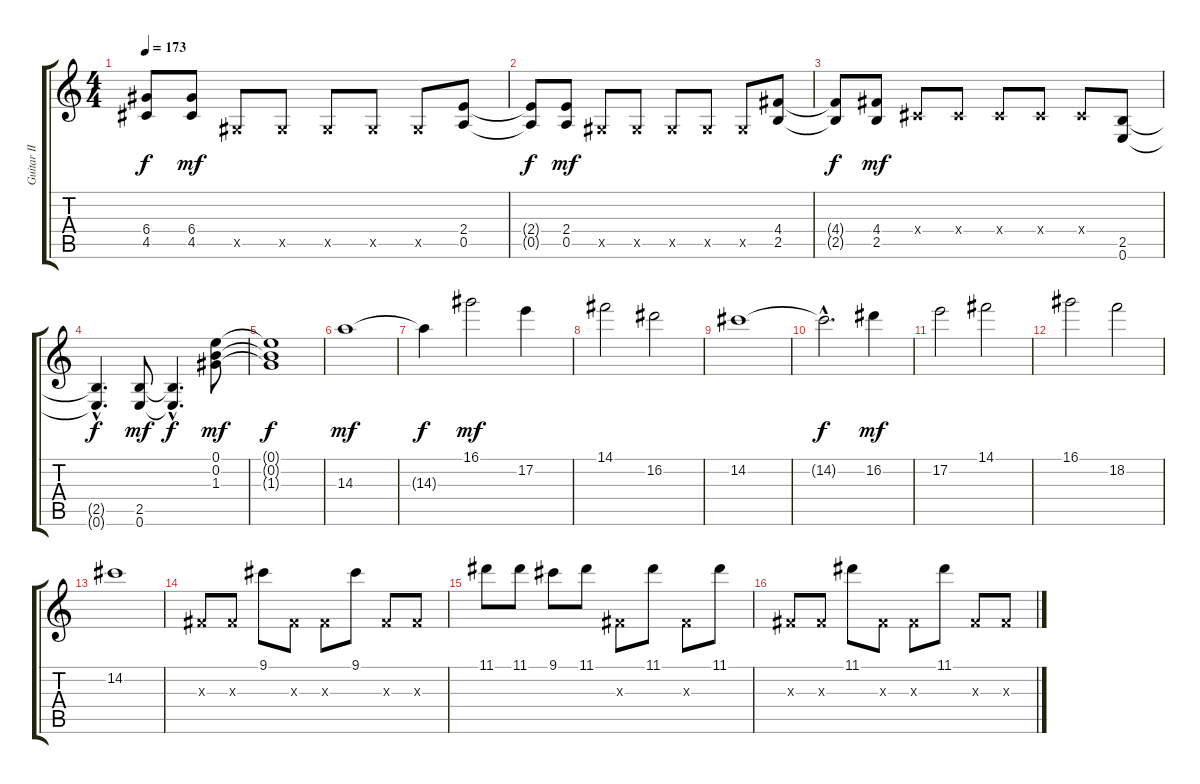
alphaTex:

\track ("Guitar II" "Guitar II") {instrument distortionguitar}
\staff {score tabs}
\tuning (E4 B3 G3 D3 A2 E2) {hide}
\ts (4 4)
\tempo 173
\clef g2
\ks c
(6.4{t} 4.5{t}).8{dy f} (6.4 4.5).8{dy mf} -1.5{x}.8 -1.5{x}.8 -1.5{x}.8 -1.5{x}.8 -1.5{x}.8 (2.4 0.5).8 |
(2.4{t} 0.5{t}).8{dy f} (2.4 0.5).8{dy mf} -1.5{x}.8 -1.5{x}.8 -1.5{x}.8 -1.5{x}.8 -1.5{x}.8 (4.4 2.5).8 |
(4.4{t} 2.5{t}).8{dy f} (4.4 2.5).8{dy mf} -1.4{x}.8 -1.4{x}.8 -1.4{x}.8 -1.4{x}.8 -1.4{x}.8 (2.5 0.6).8 |
(2.5{hac t} 0.6{hac t}).4{d dy f} (2.5 0.6).8{dy mf} (2.5{hac t} 0.6{hac t}).4{d dy f} (0.1 0.2 1.3).8{dy mf} |
(0.1{t} 0.2{t} 1.3{t}).1{dy f} |
14.3.1{dy mf volume 10} |
14.3{t}.4{dy f} 16.1.2{dy mf} 17.2.4 |
14.1.2 16.2.2 |
14.2.1 |
14.2{hac t}.2{d dy f} 16.2.4{dy mf} |
17.2.2 14.1.2 |
16.1.2 18.2.2 |
14.2.1 |
-1.3{x}.8{volume 13} -1.3{x}.8 9.1.8 -1.3{x}.8 -1.3{x}.8 9.1.8 -1.3{x}.8 -1.3{x}.8 |
11.1.8 11.1.8 9.1.8 11.1.8 -1.3{x}.8 11.1.8 -1.3{x}.8 11.1.8 |
-1.3{x}.8 -1.3{x}.8 11.1.8 -1.3{x}.8 -1.3{x}.8 11.1.8 -1.3{x}.8 -1.3{x}.8
